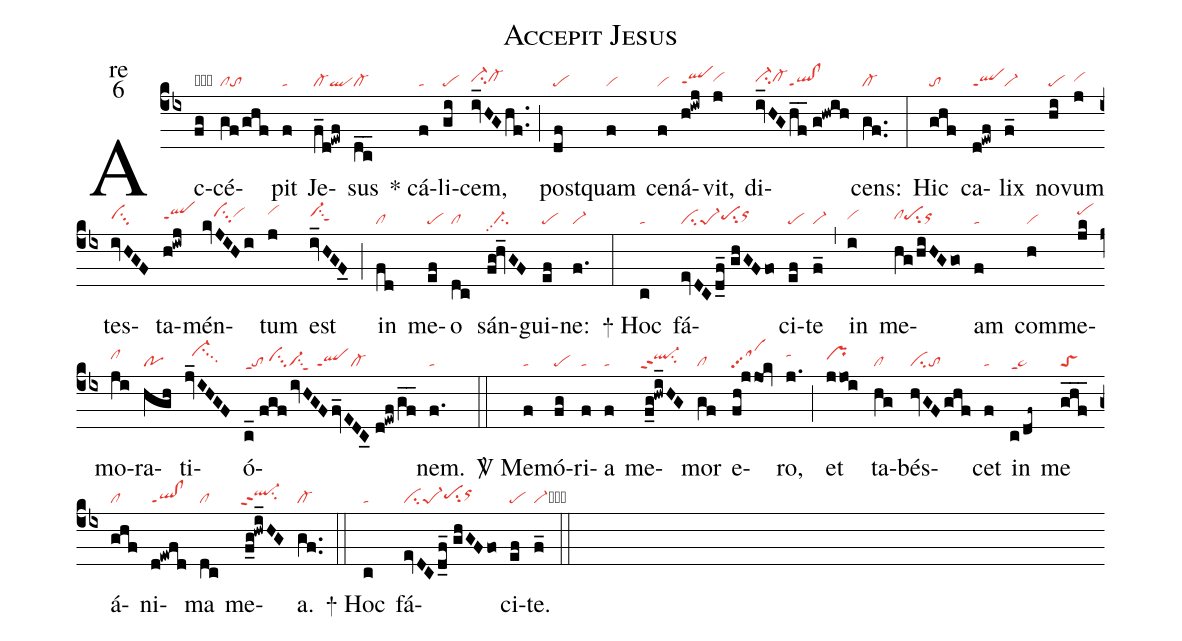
name:Accepit Jesus;
office-part:re;
mode:6;
nabc-lines:1;
%%
(cb4) Ac(fg|obpe)cé(gf/ghf|clto)pit(f|ta) Je(f_d!ewf|cl-ql)sus(dc__|cl-) <sp>*</sp> cá(f|ta)li(gi|pe)cem,(iv_HGhf..|ci-hhcl-hh) (;) pos(df|pe)tquam(f|vi) ce(f|vi)ná(h!iwj|qlhgppt1)vit,(j|vihh) di(iv_HGhf__//g!hwih|ci-hhcl-hhql!clppt1)cens:(gf..|cl-) (:) Hic(ghf|to) ca(d!ewf|qlppt1)lix(f_|vi-) no(hi|pe)vum(j|vihh) tes(ivHGF|vihhsu3)ta(h!iwj|qlhhppt1)mén(kvJIHi|///vihisu3vihi)tum(j|vihj) est(iv_HGF_0|vi-hisu2sut1) (;) in(fd|cl) me(ef|pe)o(dc|cl) sán(fg!hv_GF|//ci-pp2)gui(ef|pe)ne:(f.|vi-) (:)

<sp>+</sp> Hoc(c|ta) fá(evDCd_f_//ghGFfo|cipe-1pehhsu2orhi)ci(ef|pe)te(f_|vi-) (,) in(i|vihh) me(hg/hiHGgo|clhhpehhsu2orhh)am(f|ta) com(h|vi)me(jk|pehj)mo(ji|clhi)ra(hgh|po)ti(jv_IHGF|//vi-hjsu4)ó(c_//fgfivHGFfv_EDC_0//d!ewf/gf__|toppt1/vihhsu3vi-su2sut1//qlppt1cl-)nem.(f.|ta) (::)

<sp>V/</sp> Me(f|ta)mó(fg|pe)ri(f|ta)a(f|ta) me(f_g!hwi_HG|`ql-hippt2su2)mor(gf|cl) e(fh!jjok|sahipp2)ro,(j.|tahj) (;) et(jjoi|prhi) ta(hg|cl)bés(hvGFghf|cito)cet(f|ta) in(c/df~|pe~ppt1) me(ghf___|toS) á(ghf|cl)ni(d!ewfd|ql!clppt1)ma(dc|cl) me(f_g!hwi_HG|`ql-hippt2su2)a.(gf..|cl-) (::)

<sp>+</sp> Hoc(c|ta) fá(evDCd_f_//ghGFfo|cipe-1pehhsu2orhi)ci(ef|pe)te.(f_|vi-cb) (::)
